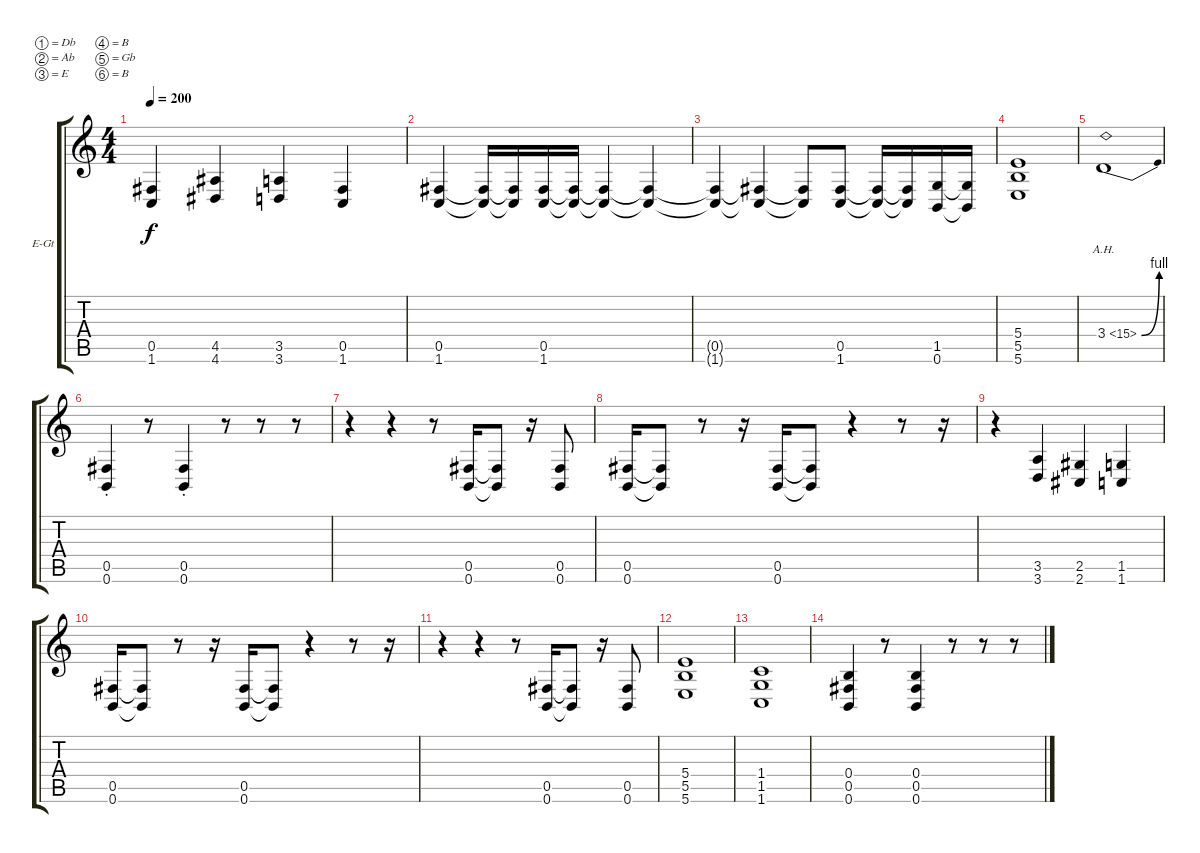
\defaultSystemsLayout 4
\bracketExtendMode groupsimilarinstruments
\firstSystemTrackNameOrientation horizontal
\otherSystemsTrackNameOrientation horizontal
\track ("Electric Guitar" "E-Gt") {instrument distortionguitar}
\staff {score tabs}
\tuning (Db4 Ab3 E3 B2 Gb2 B1)
\ts (4 4)
\tempo 200
\clef g2
\ks c
(0.5{t} 1.6{t}).4{dy f} (4.5 4.6).4 (3.6 3.5).4 (0.5 1.6).4 |
(1.6 0.5).4 (1.6{t} 0.5{t}).16 (1.6{t} 0.5{t}).16 (0.5 1.6).16 (0.5{t} 1.6{t}).16 (0.5{t} 1.6{t}).4 (0.5{t} 1.6{t}).4 |
(0.5{t} 1.6{t}).4 (0.5{t} 1.6{t}).4 (0.5{t} 1.6{t}).8 (0.5 1.6).8 (0.5{t} 1.6{t}).16 (0.5{t} 1.6{t}).16 (1.5 0.6).16 (1.5{t} 0.6{t}).16 |
(5.5 5.6 5.4).1 |
3.4{be (bend 0 0 45 4) ah 12}.1 |
(0.5{st} 0.6{st}).4 r.8 (0.6{st} 0.5{st}).4 r.8 r.8 r.8 |
r.4 r.4 r.8 (0.5 0.6).16 (0.5{t} 0.6{t}).8 r.16 (0.5 0.6).8 |
(0.6 0.5).16 (0.6{t} 0.5{t}).8 r.8 r.16 (0.5 0.6).16 (0.5{t} 0.6{t}).8 r.4 r.8 r.16 |
r.4 (3.6 3.5).4 (2.5 2.6).4 (1.6 1.5).4 |
(0.5 0.6).16 (0.5{t} 0.6{t}).8 r.8 r.16 (0.6 0.5).16 (0.6{t} 0.5{t}).8 r.4 r.8 r.16 |
r.4 r.4 r.8 (0.5 0.6).16 (0.5{t} 0.6{t}).8 r.16 (0.5 0.6).8 |
(5.4 5.5 5.6).1 |
(1.6 1.5 1.4).1 |
(0.4 0.5 0.6).4 r.8 (0.6 0.5 0.4).4 r.8 r.8 r.8
